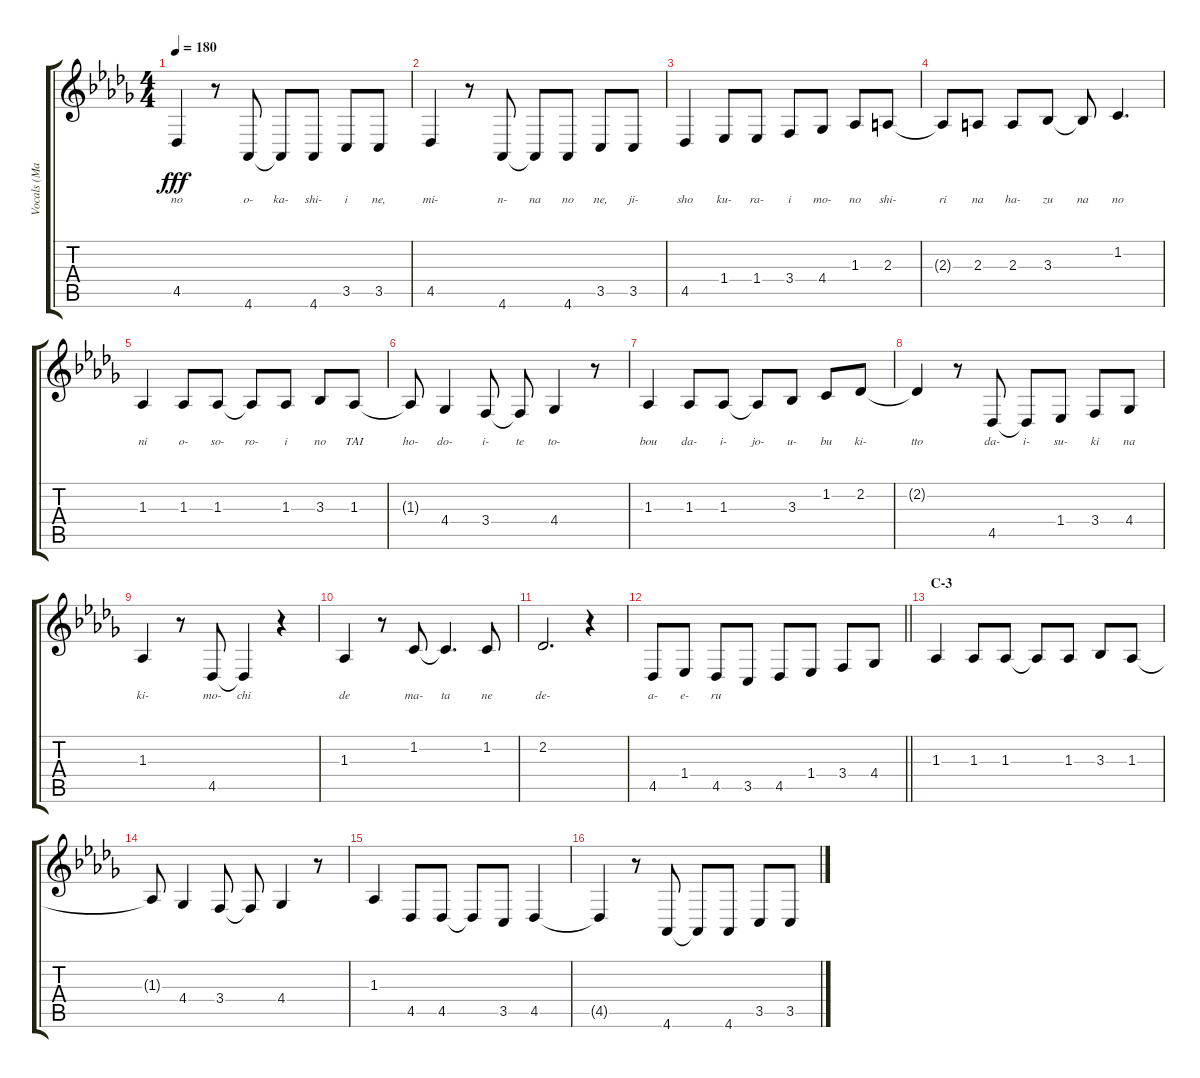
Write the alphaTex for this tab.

\track ("Vocals (Manabe Nodoka)" "Vocals (Ma") {instrument altosax}
\staff {score tabs}
\tuning (E4 B3 G3 D3 A2 E2) {hide}
\ts (4 4)
\tempo 180
\clef g2
\ks db
4.5.4{lyrics (0 "no") lyrics (1 "") lyrics (2 "") lyrics (3 "") lyrics (4 "") dy fff} r.8 4.6.8{lyrics (0 "o-") lyrics (1 "") lyrics (2 "") lyrics (3 "") lyrics (4 "")} 4.6{t}.8{lyrics (0 "ka-") lyrics (1 "") lyrics (2 "") lyrics (3 "") lyrics (4 "")} 4.6.8{lyrics (0 "shi-") lyrics (1 "") lyrics (2 "") lyrics (3 "") lyrics (4 "")} 3.5.8{lyrics (0 "i") lyrics (1 "") lyrics (2 "") lyrics (3 "") lyrics (4 "")} 3.5.8{lyrics (0 "ne,") lyrics (1 "") lyrics (2 "") lyrics (3 "") lyrics (4 "")} |
4.5.4{lyrics (0 "mi-") lyrics (1 "") lyrics (2 "") lyrics (3 "") lyrics (4 "")} r.8 4.6.8{lyrics (0 "n-") lyrics (1 "") lyrics (2 "") lyrics (3 "") lyrics (4 "")} 4.6{t}.8{lyrics (0 "na") lyrics (1 "") lyrics (2 "") lyrics (3 "") lyrics (4 "")} 4.6.8{lyrics (0 "no") lyrics (1 "") lyrics (2 "") lyrics (3 "") lyrics (4 "")} 3.5.8{lyrics (0 "ne,") lyrics (1 "") lyrics (2 "") lyrics (3 "") lyrics (4 "")} 3.5.8{lyrics (0 "ji-") lyrics (1 "") lyrics (2 "") lyrics (3 "") lyrics (4 "")} |
4.5.4{lyrics (0 "sho") lyrics (1 "") lyrics (2 "") lyrics (3 "") lyrics (4 "")} 1.4.8{lyrics (0 "ku-") lyrics (1 "") lyrics (2 "") lyrics (3 "") lyrics (4 "")} 1.4.8{lyrics (0 "ra-") lyrics (1 "") lyrics (2 "") lyrics (3 "") lyrics (4 "")} 3.4.8{lyrics (0 "i") lyrics (1 "") lyrics (2 "") lyrics (3 "") lyrics (4 "")} 4.4.8{lyrics (0 "mo-") lyrics (1 "") lyrics (2 "") lyrics (3 "") lyrics (4 "")} 1.3.8{lyrics (0 "no") lyrics (1 "") lyrics (2 "") lyrics (3 "") lyrics (4 "")} 2.3.8{lyrics (0 "shi-") lyrics (1 "") lyrics (2 "") lyrics (3 "") lyrics (4 "")} |
2.3{t}.8{lyrics (0 "ri") lyrics (1 "") lyrics (2 "") lyrics (3 "") lyrics (4 "")} 2.3.8{lyrics (0 "na") lyrics (1 "") lyrics (2 "") lyrics (3 "") lyrics (4 "")} 2.3.8{lyrics (0 "ha-") lyrics (1 "") lyrics (2 "") lyrics (3 "") lyrics (4 "")} 3.3.8{lyrics (0 "zu") lyrics (1 "") lyrics (2 "") lyrics (3 "") lyrics (4 "")} 3.3{t}.8{lyrics (0 "na") lyrics (1 "") lyrics (2 "") lyrics (3 "") lyrics (4 "")} 1.2.4{d lyrics (0 "no") lyrics (1 "") lyrics (2 "") lyrics (3 "") lyrics (4 "")} |
1.3.4{lyrics (0 "ni") lyrics (1 "") lyrics (2 "") lyrics (3 "") lyrics (4 "")} 1.3.8{lyrics (0 "o-") lyrics (1 "") lyrics (2 "") lyrics (3 "") lyrics (4 "")} 1.3.8{lyrics (0 "so-") lyrics (1 "") lyrics (2 "") lyrics (3 "") lyrics (4 "")} 1.3{t}.8{lyrics (0 "ro-") lyrics (1 "") lyrics (2 "") lyrics (3 "") lyrics (4 "")} 1.3.8{lyrics (0 "i") lyrics (1 "") lyrics (2 "") lyrics (3 "") lyrics (4 "")} 3.3.8{lyrics (0 "no") lyrics (1 "") lyrics (2 "") lyrics (3 "") lyrics (4 "")} 1.3.8{lyrics (0 "TAI") lyrics (1 "") lyrics (2 "") lyrics (3 "") lyrics (4 "")} |
1.3{t}.8{lyrics (0 "ho-") lyrics (1 "") lyrics (2 "") lyrics (3 "") lyrics (4 "")} 4.4.4{lyrics (0 "do-") lyrics (1 "") lyrics (2 "") lyrics (3 "") lyrics (4 "")} 3.4.8{lyrics (0 "i-") lyrics (1 "") lyrics (2 "") lyrics (3 "") lyrics (4 "")} 3.4{t}.8{lyrics (0 "te") lyrics (1 "") lyrics (2 "") lyrics (3 "") lyrics (4 "")} 4.4.4{lyrics (0 "to-") lyrics (1 "") lyrics (2 "") lyrics (3 "") lyrics (4 "")} r.8 |
1.3.4{lyrics (0 "bou") lyrics (1 "") lyrics (2 "") lyrics (3 "") lyrics (4 "")} 1.3.8{lyrics (0 "da-") lyrics (1 "") lyrics (2 "") lyrics (3 "") lyrics (4 "")} 1.3.8{lyrics (0 "i-") lyrics (1 "") lyrics (2 "") lyrics (3 "") lyrics (4 "")} 1.3{t}.8{lyrics (0 "jo-") lyrics (1 "") lyrics (2 "") lyrics (3 "") lyrics (4 "")} 3.3.8{lyrics (0 "u-") lyrics (1 "") lyrics (2 "") lyrics (3 "") lyrics (4 "")} 1.2.8{lyrics (0 "bu") lyrics (1 "") lyrics (2 "") lyrics (3 "") lyrics (4 "")} 2.2.8{lyrics (0 "ki-") lyrics (1 "") lyrics (2 "") lyrics (3 "") lyrics (4 "")} |
2.2{t}.4{lyrics (0 "tto") lyrics (1 "") lyrics (2 "") lyrics (3 "") lyrics (4 "")} r.8 4.5.8{lyrics (0 "da-") lyrics (1 "") lyrics (2 "") lyrics (3 "") lyrics (4 "")} 4.5{t}.8{lyrics (0 "i-") lyrics (1 "") lyrics (2 "") lyrics (3 "") lyrics (4 "")} 1.4.8{lyrics (0 "su-") lyrics (1 "") lyrics (2 "") lyrics (3 "") lyrics (4 "")} 3.4.8{lyrics (0 "ki") lyrics (1 "") lyrics (2 "") lyrics (3 "") lyrics (4 "")} 4.4.8{lyrics (0 "na") lyrics (1 "") lyrics (2 "") lyrics (3 "") lyrics (4 "")} |
1.3.4{lyrics (0 "ki-") lyrics (1 "") lyrics (2 "") lyrics (3 "") lyrics (4 "")} r.8 4.5.8{lyrics (0 "mo-") lyrics (1 "") lyrics (2 "") lyrics (3 "") lyrics (4 "")} 4.5{t}.4{lyrics (0 "chi") lyrics (1 "") lyrics (2 "") lyrics (3 "") lyrics (4 "")} r.4 |
1.3.4{lyrics (0 "de") lyrics (1 "") lyrics (2 "") lyrics (3 "") lyrics (4 "")} r.8 1.2.8{lyrics (0 "ma-") lyrics (1 "") lyrics (2 "") lyrics (3 "") lyrics (4 "")} 1.2{t}.4{d lyrics (0 "ta") lyrics (1 "") lyrics (2 "") lyrics (3 "") lyrics (4 "")} 1.2.8{lyrics (0 "ne") lyrics (1 "") lyrics (2 "") lyrics (3 "") lyrics (4 "")} |
2.2.2{d lyrics (0 "de-") lyrics (1 "") lyrics (2 "") lyrics (3 "") lyrics (4 "")} r.4 |
\barLineRight lightlight
4.5.8{lyrics (0 "a-") lyrics (1 "") lyrics (2 "") lyrics (3 "") lyrics (4 "")} 1.4.8{lyrics (0 "e-") lyrics (1 "") lyrics (2 "") lyrics (3 "") lyrics (4 "")} 4.5.8{lyrics (0 "ru") lyrics (1 "") lyrics (2 "") lyrics (3 "") lyrics (4 "")} 3.5.8 4.5.8 1.4.8 3.4.8 4.4.8 |
\section ("" "C-3")
1.3.4 1.3.8 1.3.8 1.3{t}.8 1.3.8 3.3.8 1.3.8 |
1.3{t}.8 4.4.4 3.4.8 3.4{t}.8 4.4.4 r.8 |
1.3.4 4.5.8 4.5.8 4.5{t}.8 3.5.8 4.5.4 |
4.5{t}.4 r.8 4.6.8 4.6{t}.8 4.6.8 3.5.8 3.5.8
